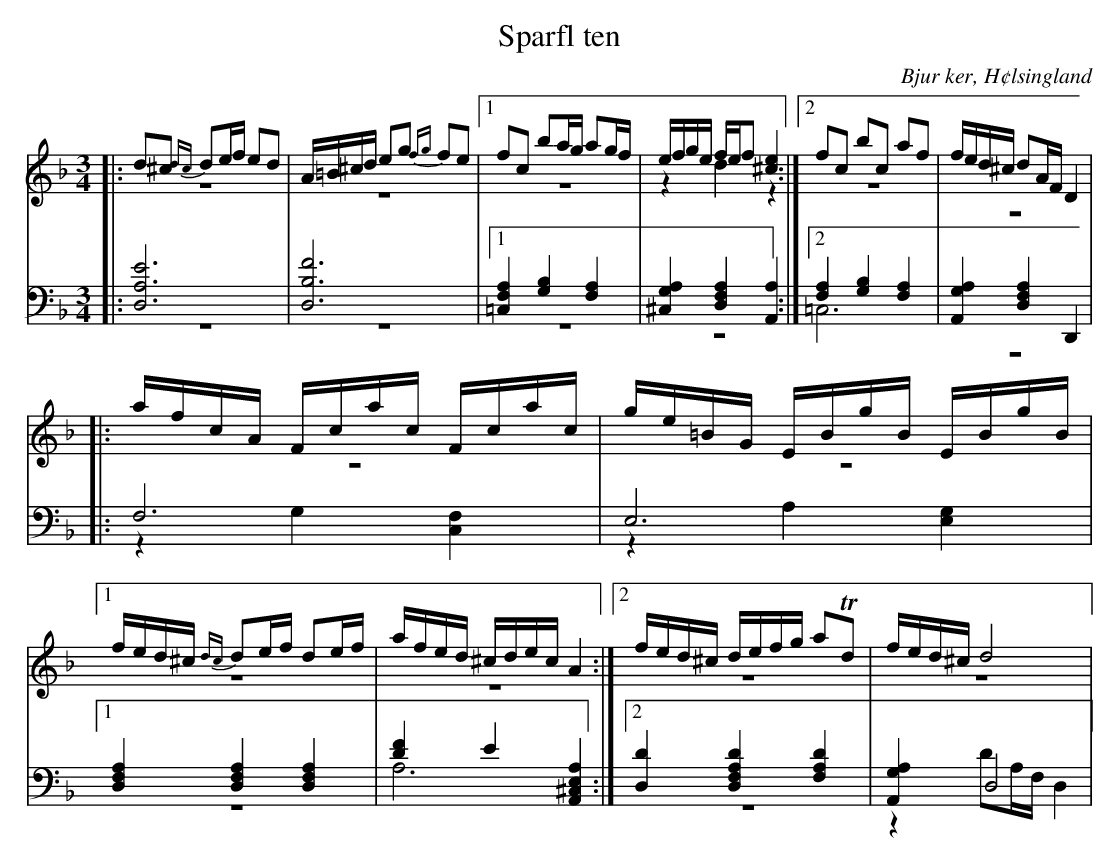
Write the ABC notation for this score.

X:1
T: Sparfl ten
O: Bjur ker, H¢lsingland
M: 3/4
L: 1/8
K: Dm
V:1
V:2 merge
V:3
V:4 merge
V:1
|:d^c {dc}de/f/ ed|A/=B/^c/d/ eg {fg}fe|1 fc ba/g/ ag/f/| e/f/g/e/ f/e/f [^c2e2]:|2 fc bc af|f/e/d/^c/ dA/F/ D2|
|:a/f/c/A/  F/c/a/c/ F/c/a/c/|g/e/=B/G/  E/B/g/B/  E/B/g/B/|1 f/e/d/^c/ {dc}de/f/ de/f/|a/f/e/d/ ^c/d/e/c/ A2:|2 f/e/d/^c/ d/e/f/g/ aTd|f/e/d/^c/ d4|
V:2
|:z6|z6|1 z6|z2 d2 z2:|2 z6|z6|
|:z6|z6|1 z6|z6:|2 z6|z6|
V:3 clef=bass
|:[D,6A,6E6]|[D,6B,6F6]|1 [=C,2F,2A,2] [G,2B,2] [F,2A,2]|[^C,2G,2A,2] [D,2F,2A,2] [A,,2A,2]:|2 [F,2A,2] [G,2B,2] [F,2A,2]|[A,,2G,2A,2] [D,2F,2A,2] D,,2|
|:F,6|E,6|1 [D,2F,2A,2] [D,2F,2A,2] [D,2F,2A,2]|[D2F2] E2 [A,,2^C,2E,2A,2]:|2 [D,2D2] [D,2F,2A,2D2] [F,2A,2D2]|[A,,2G,2A,2] D,4|
V:4 clef=bass
|:z6|z6|1 z6|z6:|2 =C,6|z6|
|:z2 G,2 [C,2F,2]|z2 A,2 [E,2G,2]|1 z6|A,6:|2 z6|z2 DA,/F,/ D,2|
